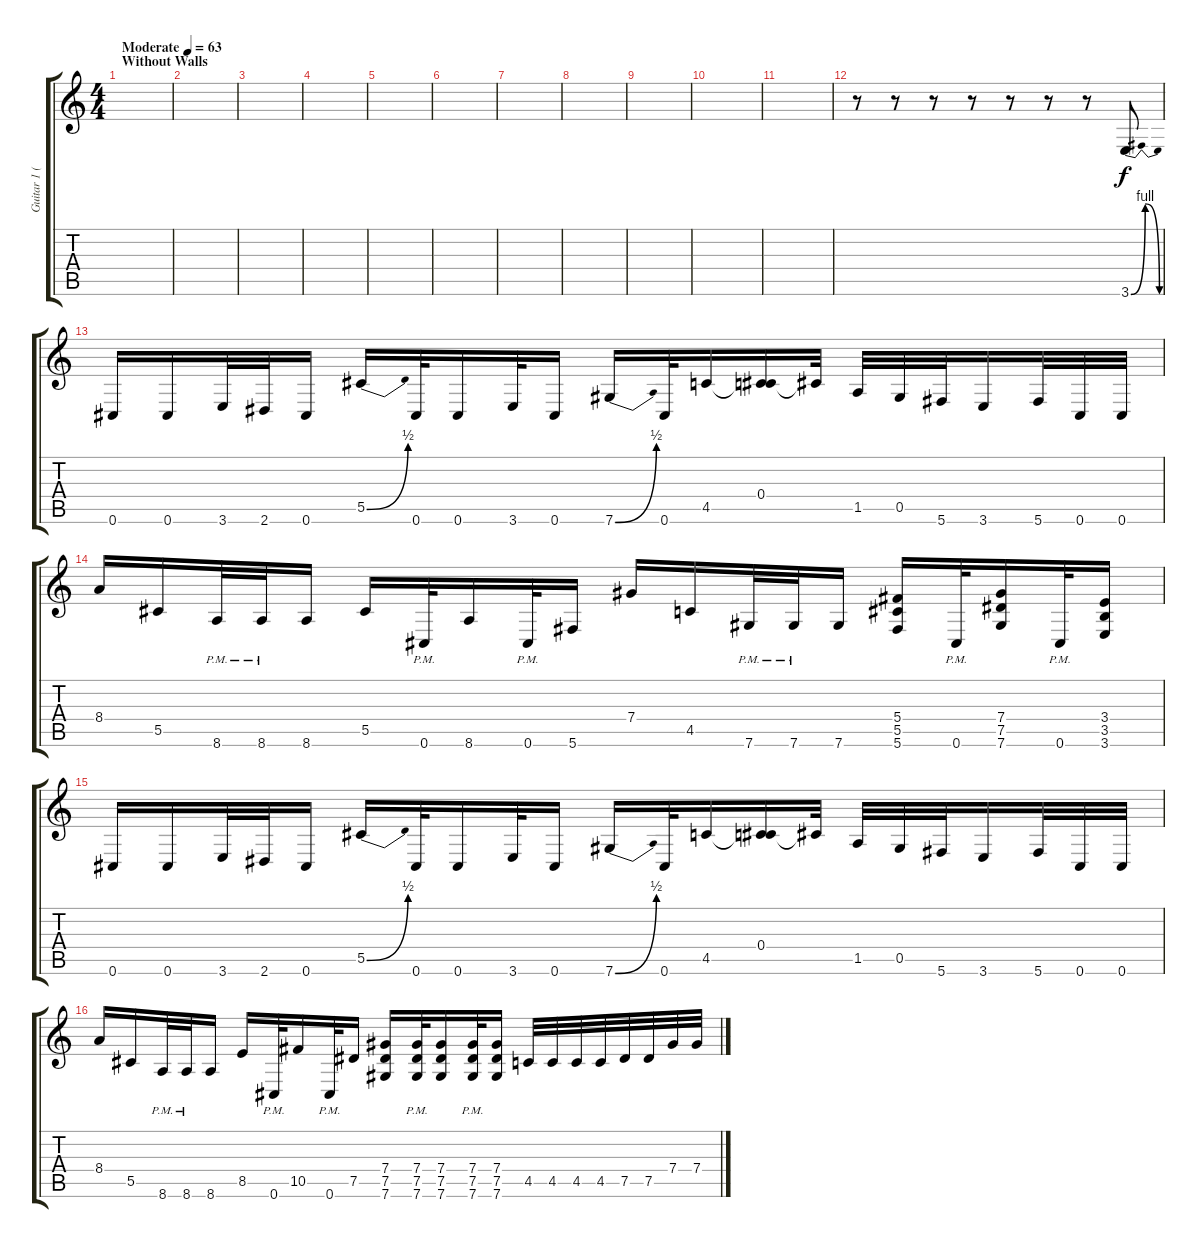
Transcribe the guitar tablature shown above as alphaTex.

\track ("Guitar 1 (Drop C#)" "Guitar 1 (") {instrument distortionguitar}
\staff {score tabs}
\tuning (Eb4 Bb3 Gb3 Db3 Ab2 Db2) {hide}
\ts (4 4)
\section ("" "Without Walls")
\tempo (63 "Moderate")
\clef g2
\ks c
|
|
|
|
|
|
|
|
|
|
|
r.8 r.8 r.8 r.8 r.8 r.8 r.8 3.6{be (bendrelease 0 0 30 4 30 4 60 0)}.8{volume 7 instrument distortionguitar} |
0.6.16 0.6.16 3.6.32 2.6.32 0.6.16 5.5{be (bend 0 0 60 2)}.16 0.6.32 0.6.16 3.6.32 0.6.16 7.6{be (bend 0 0 60 2)}.16 0.6.32 4.5.16 (0.4 4.5{t}).16 0.4{t}.32 1.5.32 0.5.32 5.6.32 3.6.16 5.6.32 0.6.32 0.6.32 |
8.4.16 5.5.16 8.6{pm}.32 8.6{pm}.32 8.6.16 5.5.16 0.6{pm}.32 8.6.16 0.6{pm}.32 5.6.16 7.4.16 4.5.16 7.6{pm}.32 7.6{pm}.32 7.6.16 (5.4 5.5 5.6).16 0.6{pm}.32 (7.4 7.5 7.6).16 0.6{pm}.32 (3.4 3.5 3.6).16 |
0.6.16 0.6.16 3.6.32 2.6.32 0.6.16 5.5{be (bend 0 0 60 2)}.16 0.6.32 0.6.16 3.6.32 0.6.16 7.6{be (bend 0 0 60 2)}.16 0.6.32 4.5.16 (0.4 4.5{t}).16 0.4{t}.32 1.5.32 0.5.32 5.6.32 3.6.16 5.6.32 0.6.32 0.6.32 |
8.4.16 5.5.16 8.6{pm}.32 8.6{pm}.32 8.6.16 8.5.16 0.6{pm}.32 10.5.16 0.6{pm}.32 7.5.16 (7.4 7.5 7.6).16 (7.4{pm} 7.5{pm} 7.6{pm}).32 (7.4 7.5 7.6).16 (7.4{pm} 7.5{pm} 7.6{pm}).32 (7.4 7.5 7.6).16 4.5.32 4.5.32 4.5.32 4.5.32 7.5.32 7.5.32 7.4.32 7.4.32
